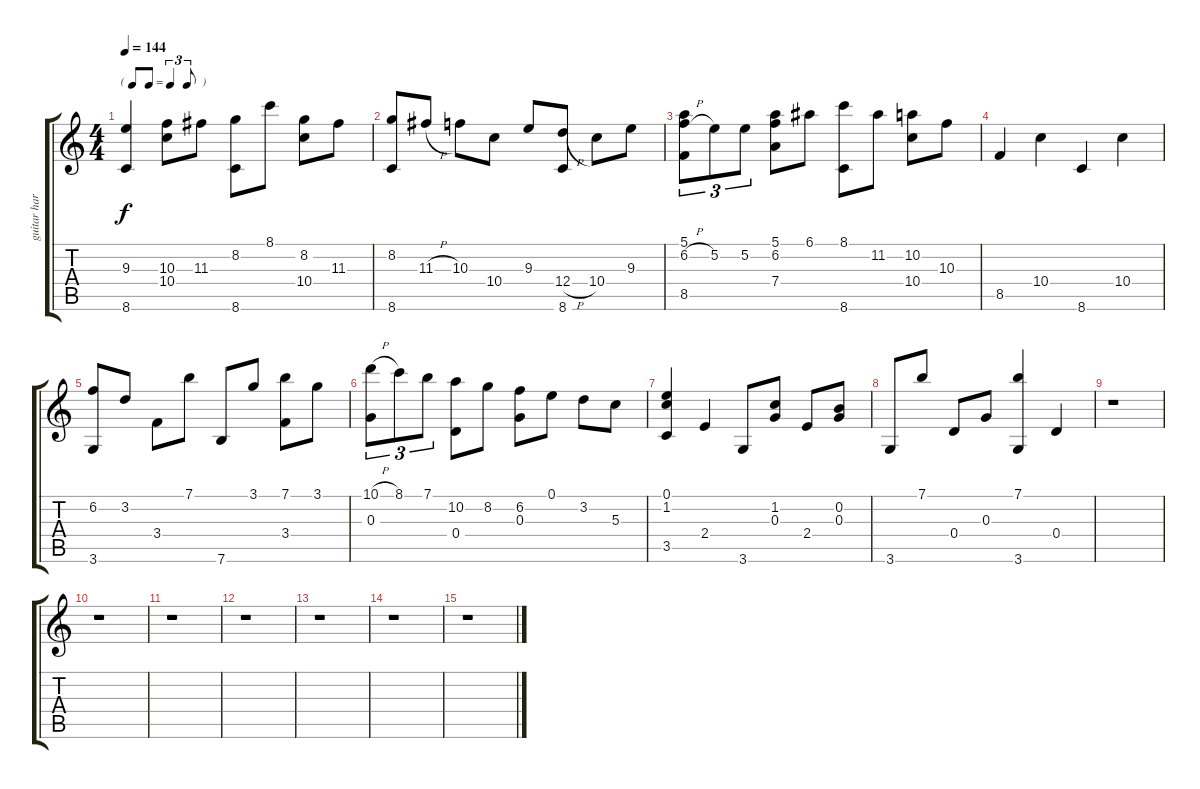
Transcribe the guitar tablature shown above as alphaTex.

\track ("guitar harmonies" "guitar har") {instrument acousticguitarsteel}
\staff {score tabs}
\tuning (E4 B3 G3 D3 A2 E2) {hide}
\ts (4 4)
\tf triplet8th
\tempo 144
\clef g2
\ks c
(9.3 8.6).4{dy f} (10.3 10.4).8 11.3.8 (8.2 8.6).8 8.1.8 (8.2 10.4).8 11.3.8 |
(8.2 8.6).8 11.3{h}.8 10.3.8 10.4.8 9.3.8 (12.4{h} 8.6).8 10.4.8 9.3.8 |
(5.1 6.2{h} 8.5).8{tu (3 2)} 5.2.8{tu (3 2)} 5.2.8{tu (3 2)} (5.1 6.2 7.4).8 6.1.8 (8.1 8.6).8 11.2.8 (10.2 10.4).8 10.3.8 |
8.5.4 10.4.4 8.6.4 10.4.4 |
(6.2 3.6).8 3.2.8 3.4.8 7.1.8 7.6.8 3.1.8 (7.1 3.4).8 3.1.8 |
(10.1{h} 0.3).8{tu (3 2)} 8.1.8{tu (3 2)} 7.1.8{tu (3 2)} (10.2 0.4).8 8.2.8 (6.2 0.3).8 0.1.8 3.2.8 5.3.8 |
(0.1 1.2 3.5).4 2.4.4 3.6.8 (1.2 0.3).8 2.4.8 (0.2 0.3).8 |
3.6.8 7.1.8 0.4.8 0.3.8 (7.1 3.6).4 0.4.4 |
r.1 |
r.1 |
r.1 |
r.1 |
r.1 |
r.1 |
r.1
